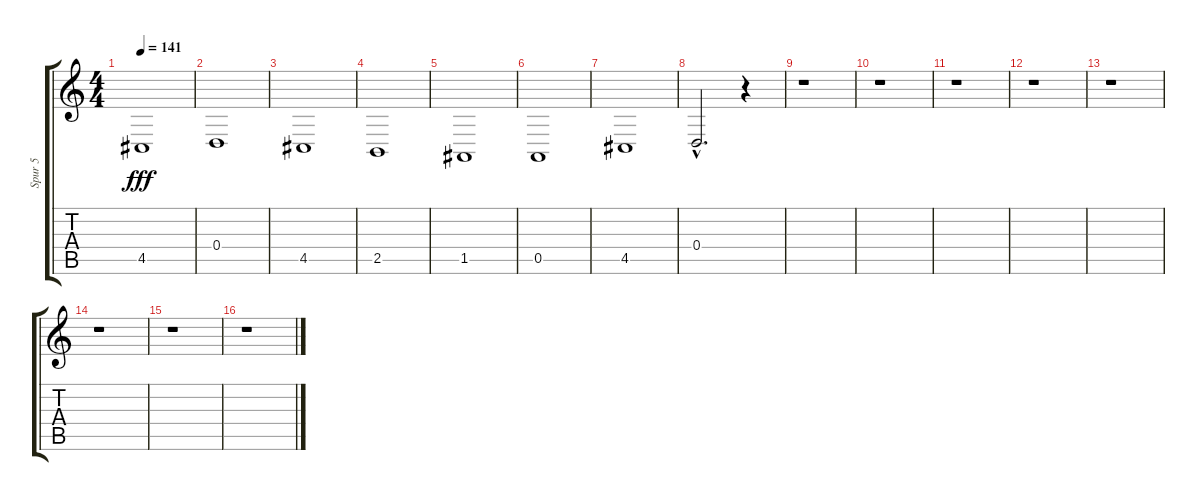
\track ("Spur 5" "Spur 5") {instrument brightacousticpiano}
\staff {score tabs}
\tuning (E4 B3 G3 D3 A2 E2) {hide}
\ts (4 4)
\tempo 141
\clef g2
\ks c
4.5.1{dy fff} |
0.4.1 |
4.5.1 |
2.5.1 |
1.5.1 |
0.5.1 |
4.5.1 |
0.4{hac}.2{d} r.4 |
r.1 |
r.1 |
r.1 |
r.1 |
r.1 |
r.1 |
r.1 |
r.1
